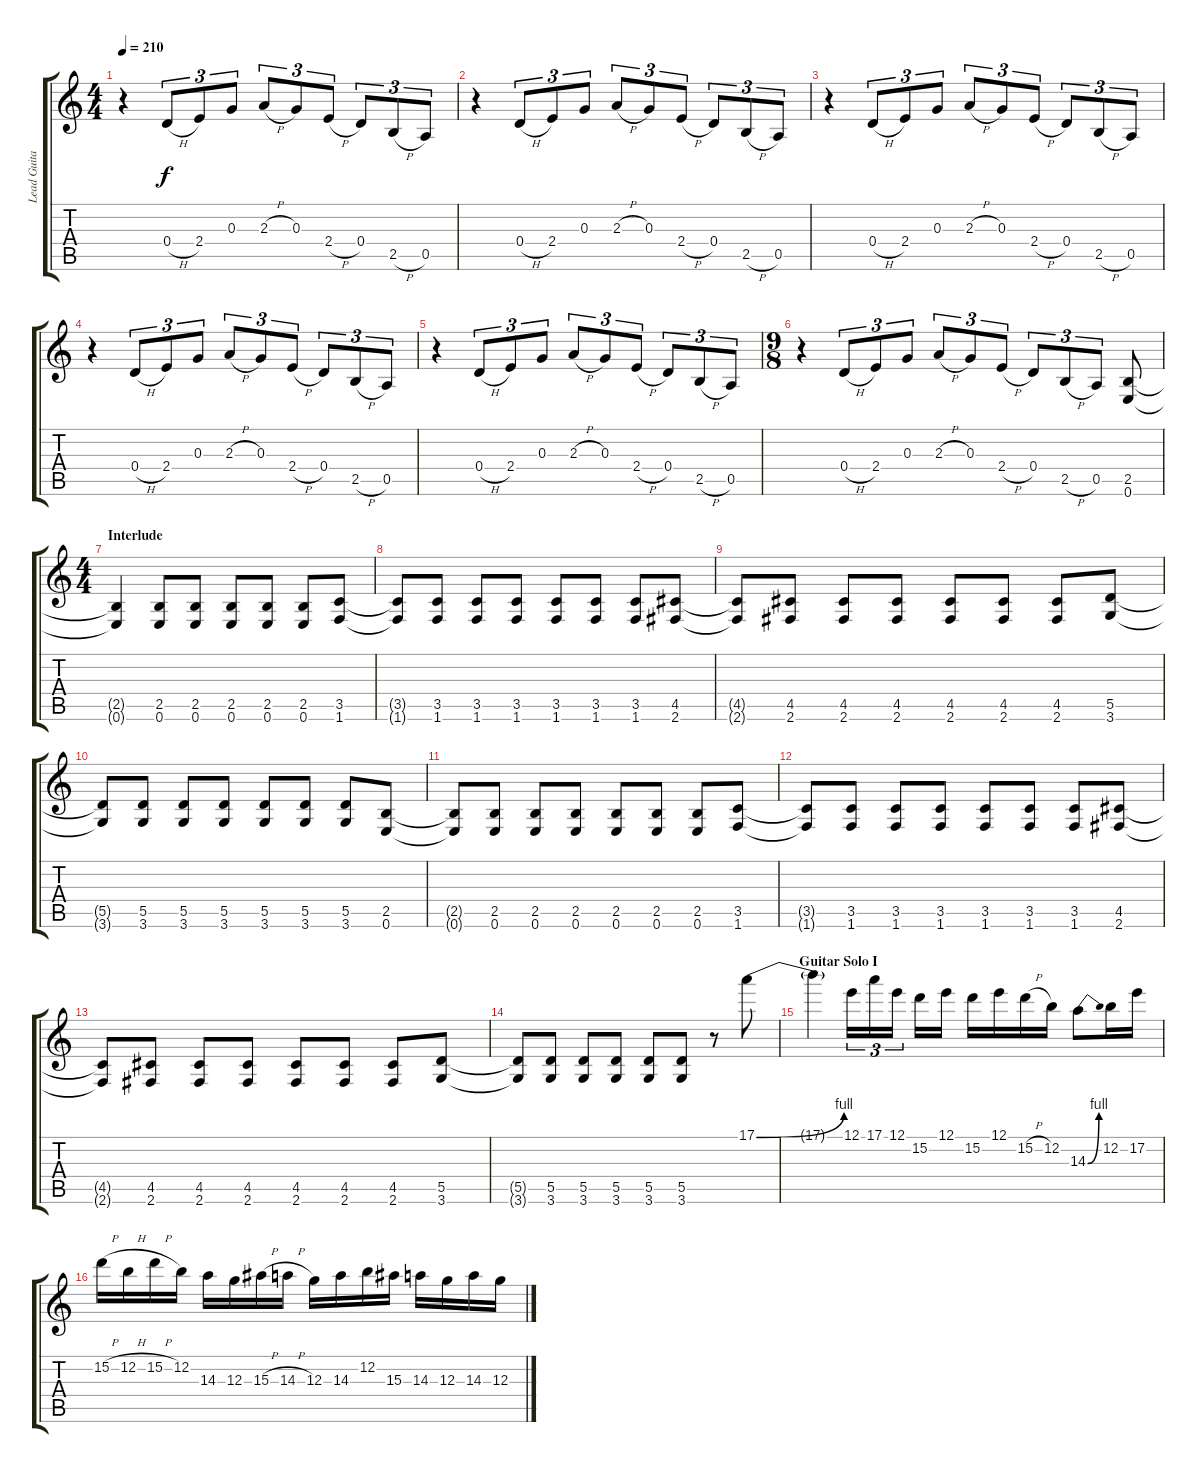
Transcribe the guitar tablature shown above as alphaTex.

\track ("Lead Guitar I (Dave Mustaine)" "Lead Guita") {instrument distortionguitar}
\staff {score tabs}
\tuning (E4 B3 G3 D3 A2 E2) {hide}
\ts (4 4)
\tempo 210
\clef g2
\ks c
r.4{dy f} 0.4{h}.8{tu (3 2)} 2.4.8{tu (3 2)} 0.3.8{tu (3 2)} 2.3{h}.8{tu (3 2)} 0.3.8{tu (3 2)} 2.4{h}.8{tu (3 2)} 0.4.8{tu (3 2)} 2.5{h}.8{tu (3 2)} 0.5.8{tu (3 2)} |
r.4 0.4{h}.8{tu (3 2)} 2.4.8{tu (3 2)} 0.3.8{tu (3 2)} 2.3{h}.8{tu (3 2)} 0.3.8{tu (3 2)} 2.4{h}.8{tu (3 2)} 0.4.8{tu (3 2)} 2.5{h}.8{tu (3 2)} 0.5.8{tu (3 2)} |
r.4 0.4{h}.8{tu (3 2)} 2.4.8{tu (3 2)} 0.3.8{tu (3 2)} 2.3{h}.8{tu (3 2)} 0.3.8{tu (3 2)} 2.4{h}.8{tu (3 2)} 0.4.8{tu (3 2)} 2.5{h}.8{tu (3 2)} 0.5.8{tu (3 2)} |
r.4 0.4{h}.8{tu (3 2)} 2.4.8{tu (3 2)} 0.3.8{tu (3 2)} 2.3{h}.8{tu (3 2)} 0.3.8{tu (3 2)} 2.4{h}.8{tu (3 2)} 0.4.8{tu (3 2)} 2.5{h}.8{tu (3 2)} 0.5.8{tu (3 2)} |
r.4 0.4{h}.8{tu (3 2)} 2.4.8{tu (3 2)} 0.3.8{tu (3 2)} 2.3{h}.8{tu (3 2)} 0.3.8{tu (3 2)} 2.4{h}.8{tu (3 2)} 0.4.8{tu (3 2)} 2.5{h}.8{tu (3 2)} 0.5.8{tu (3 2)} |
\ts (9 8)
r.4 0.4{h}.8{tu (3 2)} 2.4.8{tu (3 2)} 0.3.8{tu (3 2)} 2.3{h}.8{tu (3 2)} 0.3.8{tu (3 2)} 2.4{h}.8{tu (3 2)} 0.4.8{tu (3 2)} 2.5{h}.8{tu (3 2)} 0.5.8{tu (3 2)} (2.5 0.6).8 |
\ts (4 4)
\section ("" "Interlude")
(2.5{t} 0.6{t}).4 (2.5 0.6).8 (2.5 0.6).8 (2.5 0.6).8 (2.5 0.6).8 (2.5 0.6).8 (3.5 1.6).8 |
(3.5{t} 1.6{t}).8 (3.5 1.6).8 (3.5 1.6).8 (3.5 1.6).8 (3.5 1.6).8 (3.5 1.6).8 (3.5 1.6).8 (4.5 2.6).8 |
(4.5{t} 2.6{t}).8 (4.5 2.6).8 (4.5 2.6).8 (4.5 2.6).8 (4.5 2.6).8 (4.5 2.6).8 (4.5 2.6).8 (5.5 3.6).8 |
(5.5{t} 3.6{t}).8 (5.5 3.6).8 (5.5 3.6).8 (5.5 3.6).8 (5.5 3.6).8 (5.5 3.6).8 (5.5 3.6).8 (2.5 0.6).8 |
(2.5{t} 0.6{t}).8 (2.5 0.6).8 (2.5 0.6).8 (2.5 0.6).8 (2.5 0.6).8 (2.5 0.6).8 (2.5 0.6).8 (3.5 1.6).8 |
(3.5{t} 1.6{t}).8 (3.5 1.6).8 (3.5 1.6).8 (3.5 1.6).8 (3.5 1.6).8 (3.5 1.6).8 (3.5 1.6).8 (4.5 2.6).8 |
(4.5{t} 2.6{t}).8 (4.5 2.6).8 (4.5 2.6).8 (4.5 2.6).8 (4.5 2.6).8 (4.5 2.6).8 (4.5 2.6).8 (5.5 3.6).8 |
(5.5{t} 3.6{t}).8 (5.5 3.6).8 (5.5 3.6).8 (5.5 3.6).8 (5.5 3.6).8 (5.5 3.6).8 r.8 17.1{be (bend 0 0 60 4)}.8 |
\section ("" "Guitar Solo I")
17.1{t}.4 12.1.16{tu (3 2)} 17.1.16{tu (3 2)} 12.1.16{tu (3 2)} 15.2.16 12.1.16 15.2.16 12.1.16 15.2{h}.16 12.2.16 14.3{be (bend 0 0 60 4)}.8 12.2.16 17.2.16 |
15.2{h}.16 12.2{h}.16 15.2{h}.16 12.2.16 14.3.16 12.3.16 15.3{h}.16 14.3{h}.16 12.3.16 14.3.16 12.2.16 15.3.16 14.3.16 12.3.16 14.3.16 12.3.16
